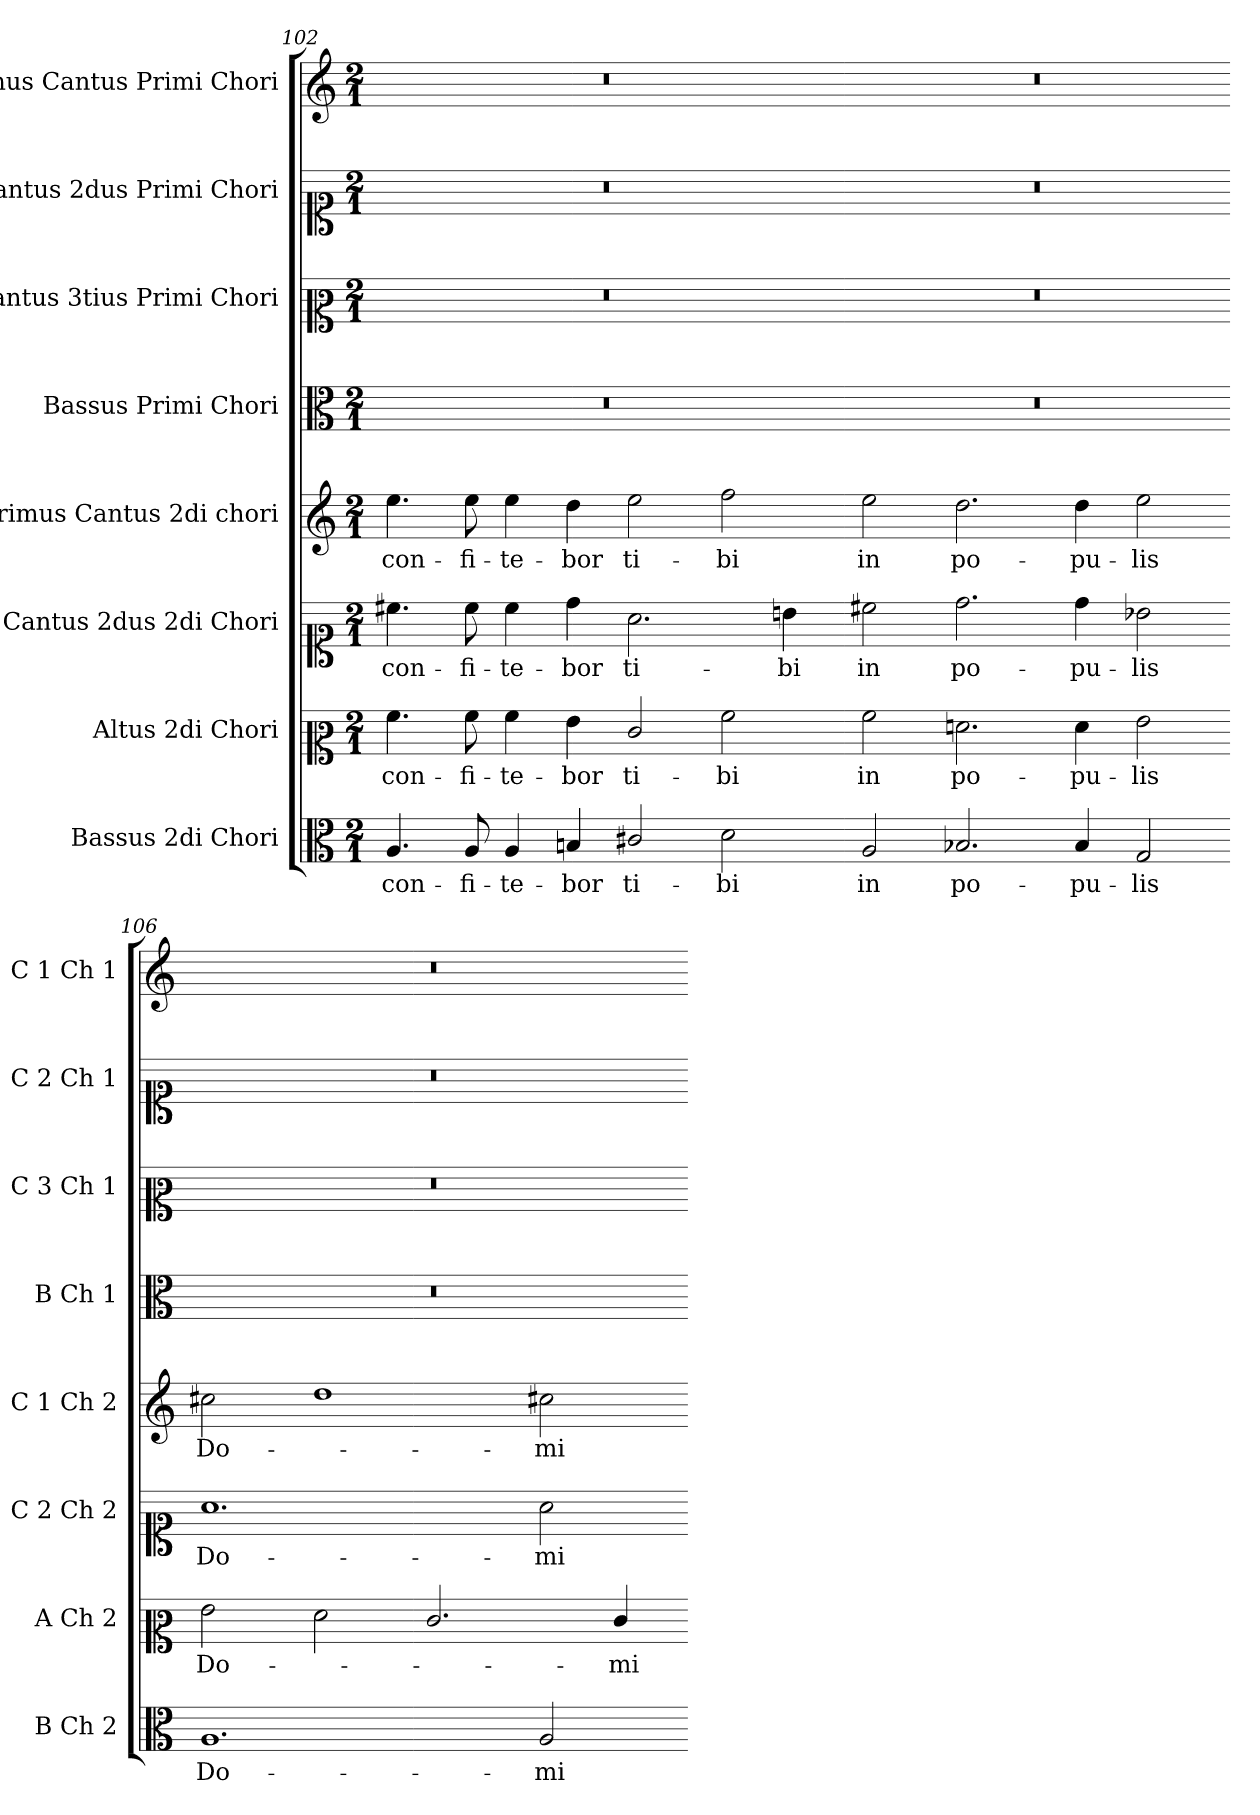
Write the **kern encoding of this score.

**kern	**text	**kern	**text	**kern	**text	**kern	**text	**kern	**kern	**kern	**kern
*part8	*part8	*part7	*part7	*part6	*part6	*part5	*part5	*part4	*part3	*part2	*part1
*staff8	*staff8	*staff7	*staff7	*staff6	*staff6	*staff5	*staff5	*staff4	*staff3	*staff2	*staff1
*I"Bassus 2di Chori	*	*I"Altus 2di Chori	*	*I"Cantus 2dus 2di Chori	*	*I"Primus Cantus 2di chori	*	*I"Bassus Primi Chori	*I"Cantus 3tius Primi Chori	*I"Cantus 2dus Primi Chori	*I"1mus Cantus Primi Chori
*I'B Ch 2	*	*I'A Ch 2	*	*I'C 2 Ch 2	*	*I'C 1 Ch 2	*	*I'B Ch 1	*I'C 3 Ch 1	*I'C 2 Ch 1	*I'C 1 Ch 1
*clefC3	*	*clefC2	*	*clefC1	*	*clefG2	*	*clefC3	*clefC2	*clefC1	*clefG2
*k[]	*	*k[]	*	*k[]	*	*k[]	*	*k[]	*k[]	*k[]	*k[]
*M2/1	*	*M2/1	*	*M2/1	*	*M2/1	*	*M2/1	*M2/1	*M2/1	*M2/1
=102	=102	=102	=102	=102	=102	=102	=102	=102	=102	=102	=102
4.A/	con-	4.a\	con-	4.cc#X\	con-	4.ee\	con-	0r	0r	0r	0r
8A/	-fi-	8a\	-fi-	8cc#\	-fi-	8ee\	-fi-	.	.	.	.
4A/	-te-	4a\	-te-	4cc#\	-te-	4ee\	-te-	.	.	.	.
4Bn/	-bor	4g\	-bor	4dd\	-bor	4dd\	-bor	.	.	.	.
2c#X/	ti-	2e/	ti-	2.a\	ti-	2ee\	ti-	.	.	.	.
2d\	-bi	2a\	-bi	.	.	2ff\	-bi	.	.	.	.
.	.	.	.	4bn\	-bi	.	.	.	.	.	.
=104-	=104-	=104-	=104-	=104-	=104-	=104-	=104-	=104-	=104-	=104-	=104-
2A/	in	2a\	in	2cc#X\	in	2ee\	in	0r	0r	0r	0r
2.B-X/	po-	2.fn\	po-	2.dd\	po-	2.dd\	po-	.	.	.	.
4B-/	-pu-	4f\	-pu-	4dd\	-pu-	4dd\	-pu-	.	.	.	.
2G/	-lis	2g\	-lis	2b-X\	-lis	2ee\	-lis	.	.	.	.
=106-	=106-	=106-	=106-	=106-	=106-	=106-	=106-	=106-	=106-	=106-	=106-
1.A/	Do-	2g\	Do-	1.a\	Do-	2cc#X\	Do-	0r	0r	0r	0r
.	.	2f\	.	.	.	1dd\	.	.	.	.	.
.	.	2.e/	.	.	.	.	.	.	.	.	.
2A/	-mi-	.	.	2a\	-mi-	2cc#X\	-mi-	.	.	.	.
.	.	4e/	-mi-	.	.	.	.	.	.	.	.
=-	=-	=-	=-	=-	=-	=-	=-	=-	=-	=-	=-
*-	*-	*-	*-	*-	*-	*-	*-	*-	*-	*-	*-
